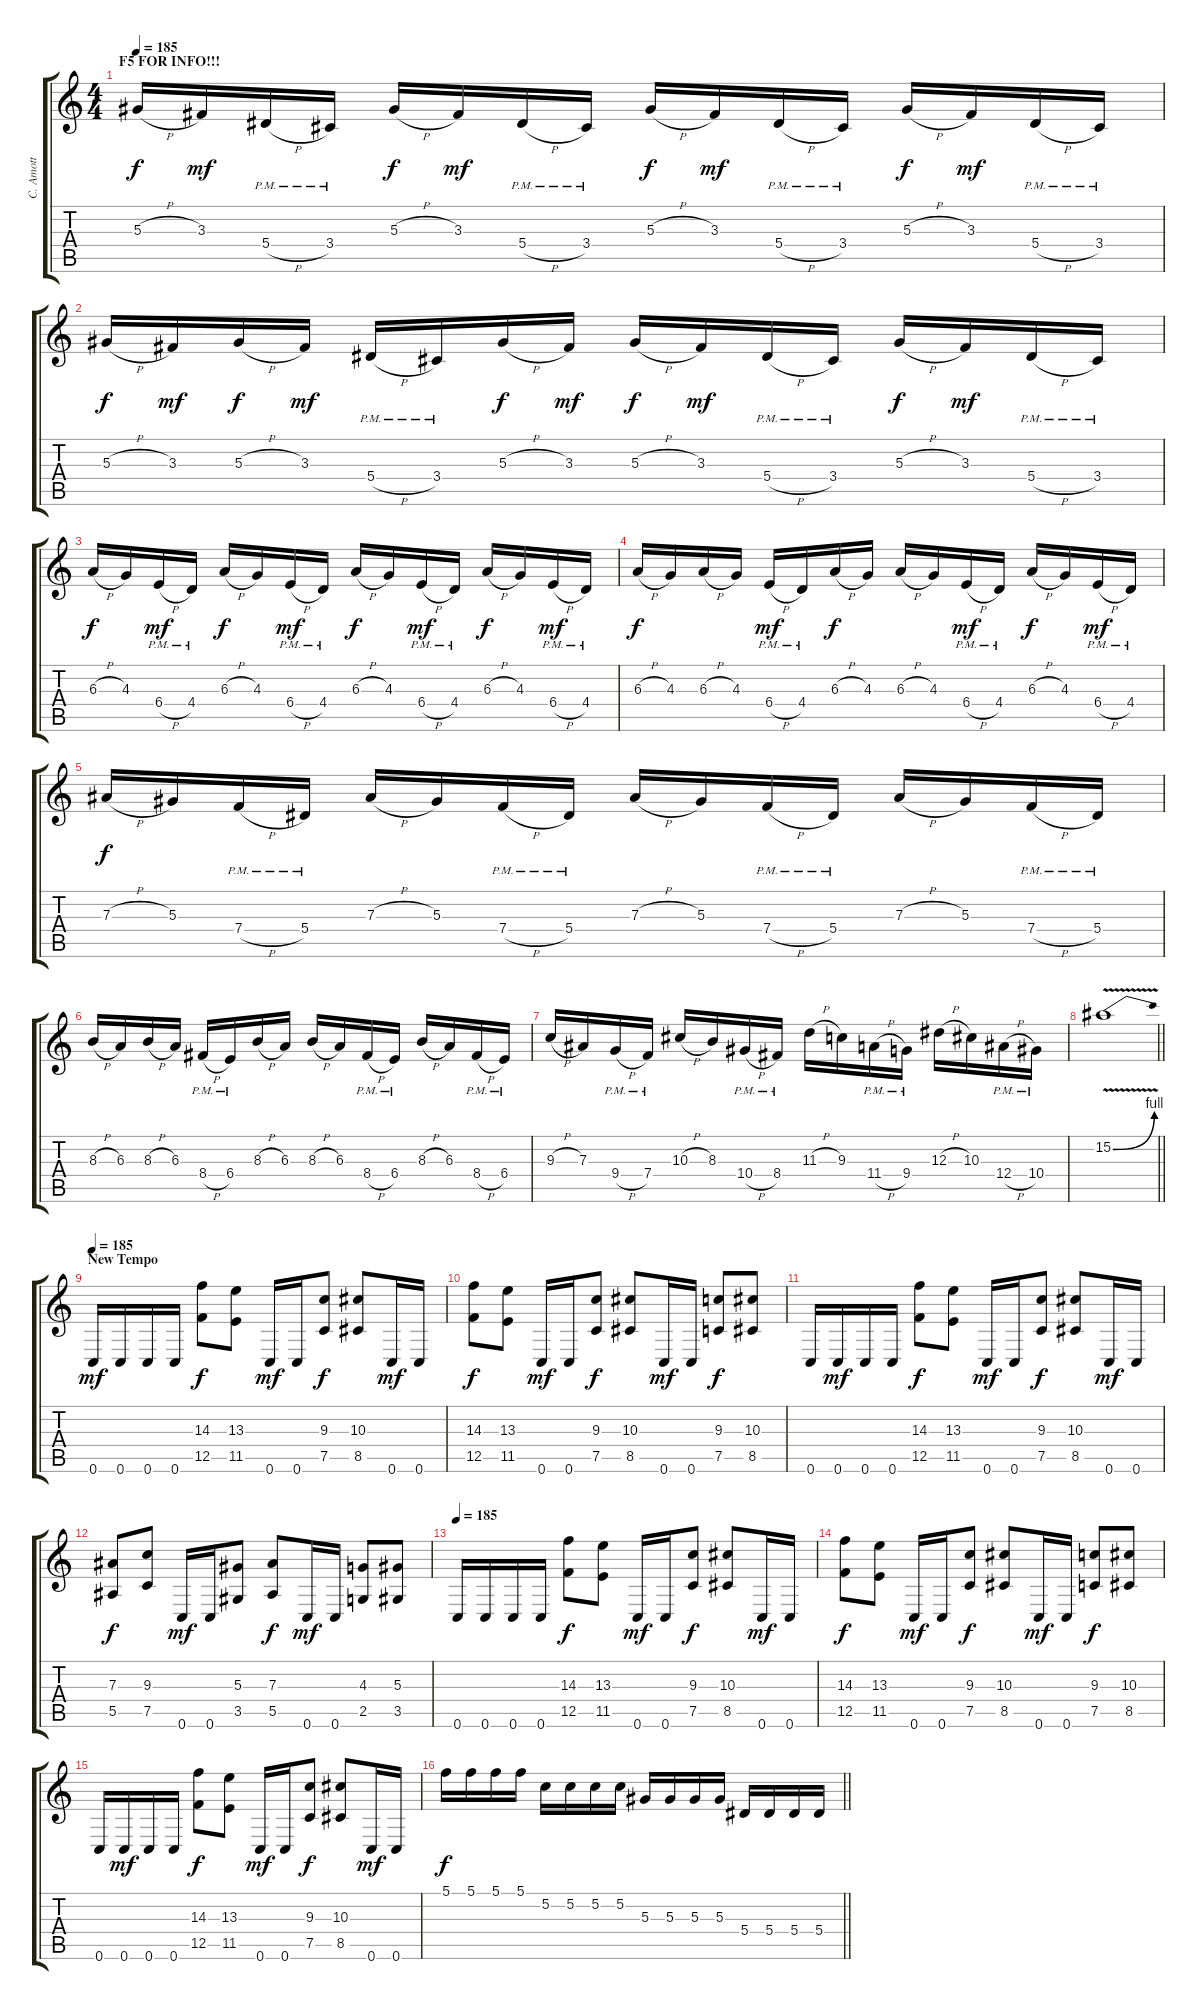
\track ("C. Amott" "C. Amott") {instrument distortionguitar}
\staff {score tabs}
\tuning (C4 G3 Eb3 Bb2 F2 C2) {hide}
\ts (4 4)
\section ("" "F5 FOR INFO!!!")
\tempo 185
\tempo 145
\tempo 185
\clef g2
\ks c
5.3{h}.16{dy f instrument distortionguitar} 3.3.16{dy mf} 5.4{h pm}.16 3.4{pm}.16 5.3{h}.16{dy f} 3.3.16{dy mf} 5.4{h pm}.16 3.4{pm}.16 5.3{h}.16{dy f} 3.3.16{dy mf} 5.4{h pm}.16 3.4{pm}.16 5.3{h}.16{dy f} 3.3.16{dy mf} 5.4{h pm}.16 3.4{pm}.16 |
5.3{h}.16{dy f} 3.3.16{dy mf} 5.3{h}.16{dy f} 3.3.16{dy mf} 5.4{h pm}.16 3.4{pm}.16 5.3{h}.16{dy f} 3.3.16{dy mf} 5.3{h}.16{dy f} 3.3.16{dy mf} 5.4{h pm}.16 3.4{pm}.16 5.3{h}.16{dy f} 3.3.16{dy mf} 5.4{h pm}.16 3.4{pm}.16 |
6.3{h}.16{dy f} 4.3.16 6.4{h pm}.16{dy mf} 4.4{pm}.16 6.3{h}.16{dy f} 4.3.16 6.4{h pm}.16{dy mf} 4.4{pm}.16 6.3{h}.16{dy f} 4.3.16 6.4{h pm}.16{dy mf} 4.4{pm}.16 6.3{h}.16{dy f} 4.3.16 6.4{h pm}.16{dy mf} 4.4{pm}.16 |
6.3{h}.16{dy f} 4.3.16 6.3{h}.16 4.3.16 6.4{h pm}.16{dy mf} 4.4{pm}.16 6.3{h}.16{dy f} 4.3.16 6.3{h}.16 4.3.16 6.4{h pm}.16{dy mf} 4.4{pm}.16 6.3{h}.16{dy f} 4.3.16 6.4{h pm}.16{dy mf} 4.4{pm}.16 |
7.3{h}.16{dy f} 5.3.16 7.4{h pm}.16 5.4{pm}.16 7.3{h}.16 5.3.16 7.4{h pm}.16 5.4{pm}.16 7.3{h}.16 5.3.16 7.4{h pm}.16 5.4{pm}.16 7.3{h}.16 5.3.16 7.4{h pm}.16 5.4{pm}.16 |
8.3{h}.16 6.3.16 8.3{h}.16 6.3.16 8.4{h pm}.16 6.4{pm}.16 8.3{h}.16 6.3.16 8.3{h}.16 6.3.16 8.4{h pm}.16 6.4{pm}.16 8.3{h}.16 6.3.16 8.4{h pm}.16 6.4{pm}.16 |
9.3{h}.16 7.3.16 9.4{h pm}.16 7.4{pm}.16 10.3{h}.16 8.3.16 10.4{h pm}.16 8.4{pm}.16 11.3{h}.16 9.3.16 11.4{h pm}.16 9.4{pm}.16 12.3{h}.16 10.3.16 12.4{h pm}.16 10.4{pm}.16 |
\barLineRight lightlight
15.2{be (bend 0 0 60 4) v}.1 |
\section ("" "New Tempo")
\tempo 185
0.6.16{dy mf} 0.6.16 0.6.16 0.6.16 (14.3 12.5).8{dy f} (13.3 11.5).8 0.6.16{dy mf} 0.6.16 (9.3 7.5).8{dy f} (10.3 8.5).8 0.6.16{dy mf} 0.6.16 |
(14.3 12.5).8{dy f} (13.3 11.5).8 0.6.16{dy mf} 0.6.16 (9.3 7.5).8{dy f} (10.3 8.5).8 0.6.16{dy mf} 0.6.16 (9.3 7.5).8{dy f} (10.3 8.5).8 |
0.6.16 0.6.16{dy mf} 0.6.16 0.6.16 (14.3 12.5).8{dy f} (13.3 11.5).8 0.6.16{dy mf} 0.6.16 (9.3 7.5).8{dy f} (10.3 8.5).8 0.6.16{dy mf} 0.6.16 |
(7.3 5.5).8{dy f} (9.3 7.5).8 0.6.16{dy mf} 0.6.16 (5.3 3.5).8 (7.3 5.5).8{dy f} 0.6.16{dy mf} 0.6.16 (4.3 2.5).8 (5.3 3.5).8 |
\tempo 185
0.6.16 0.6.16 0.6.16 0.6.16 (14.3 12.5).8{dy f} (13.3 11.5).8 0.6.16{dy mf} 0.6.16 (9.3 7.5).8{dy f} (10.3 8.5).8 0.6.16{dy mf} 0.6.16 |
(14.3 12.5).8{dy f} (13.3 11.5).8 0.6.16{dy mf} 0.6.16 (9.3 7.5).8{dy f} (10.3 8.5).8 0.6.16{dy mf} 0.6.16 (9.3 7.5).8{dy f} (10.3 8.5).8 |
0.6.16 0.6.16{dy mf} 0.6.16 0.6.16 (14.3 12.5).8{dy f} (13.3 11.5).8 0.6.16{dy mf} 0.6.16 (9.3 7.5).8{dy f} (10.3 8.5).8 0.6.16{dy mf} 0.6.16 |
\barLineRight lightlight
5.1.16{dy f instrument guitarharmonics} 5.1.16 5.1.16 5.1.16 5.2.16 5.2.16 5.2.16 5.2.16 5.3.16 5.3.16 5.3.16 5.3.16 5.4.16 5.4.16 5.4.16 5.4.16
